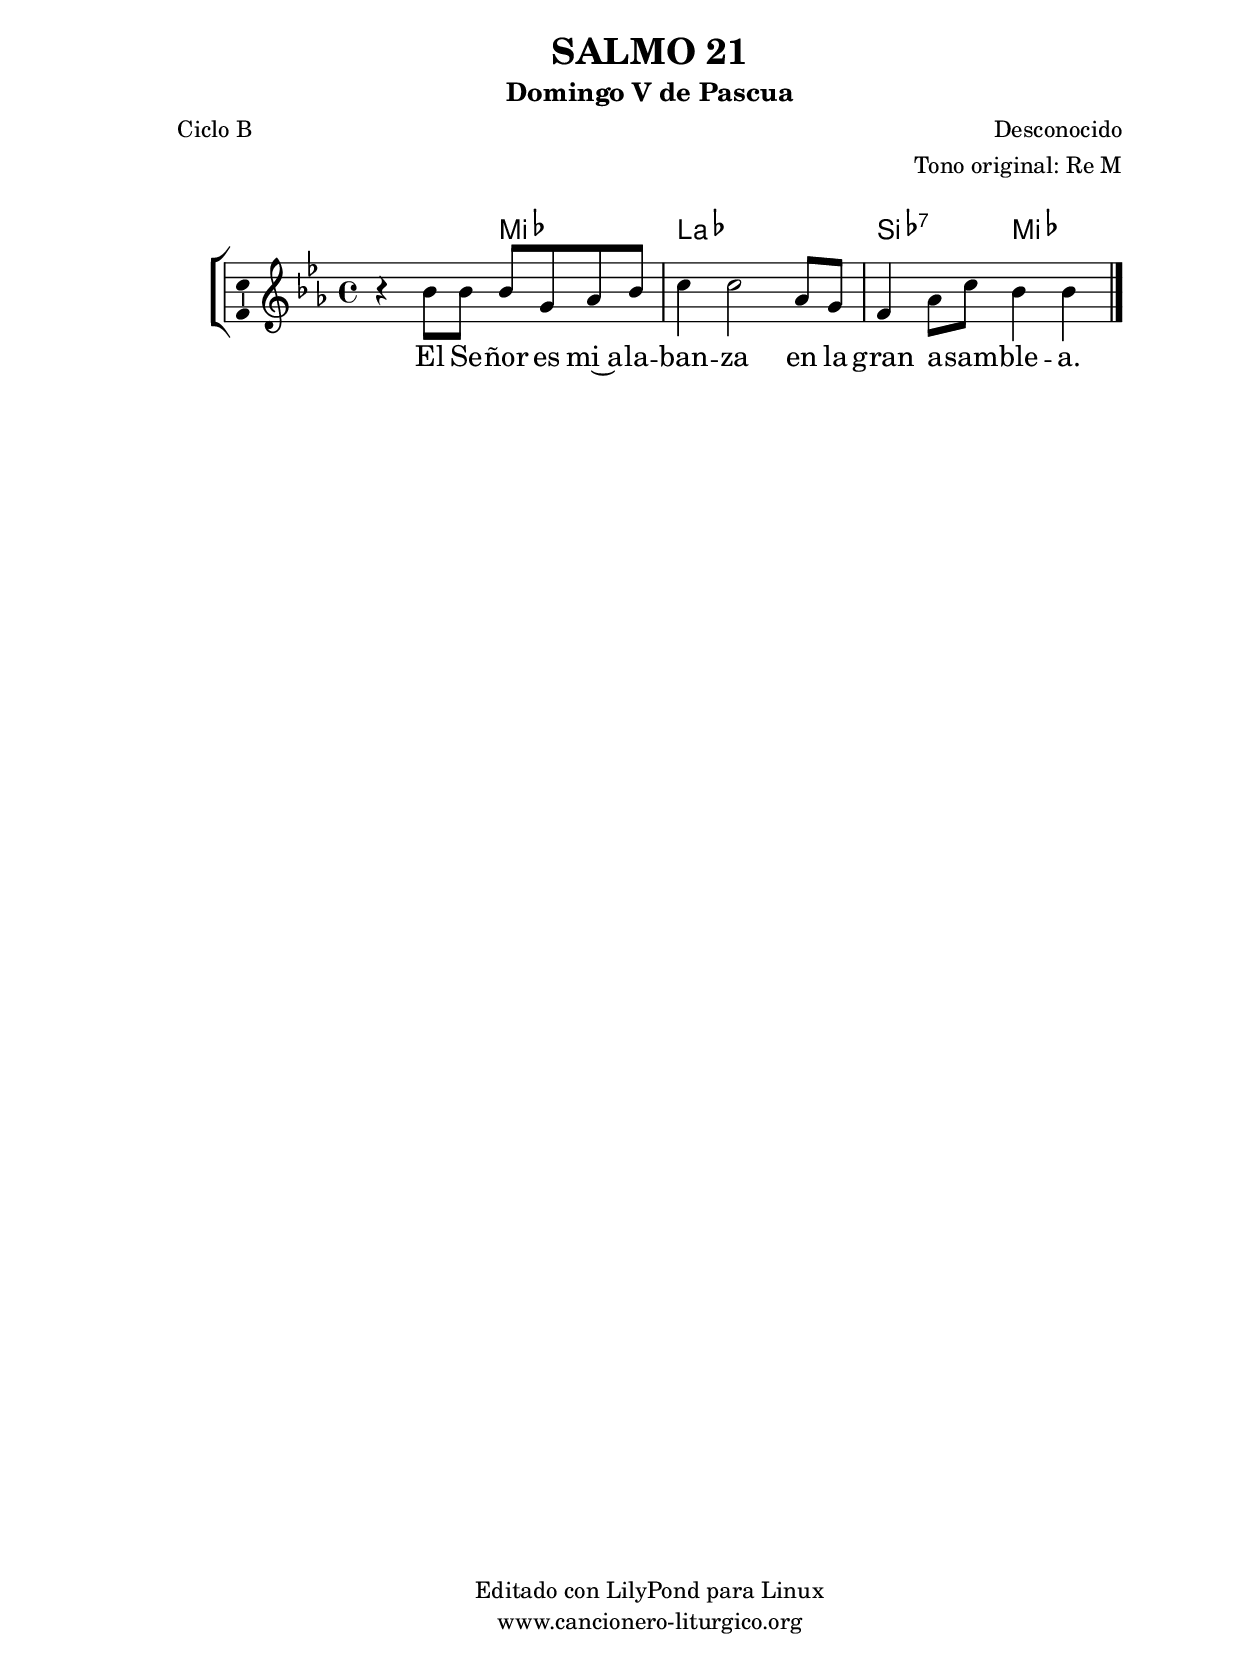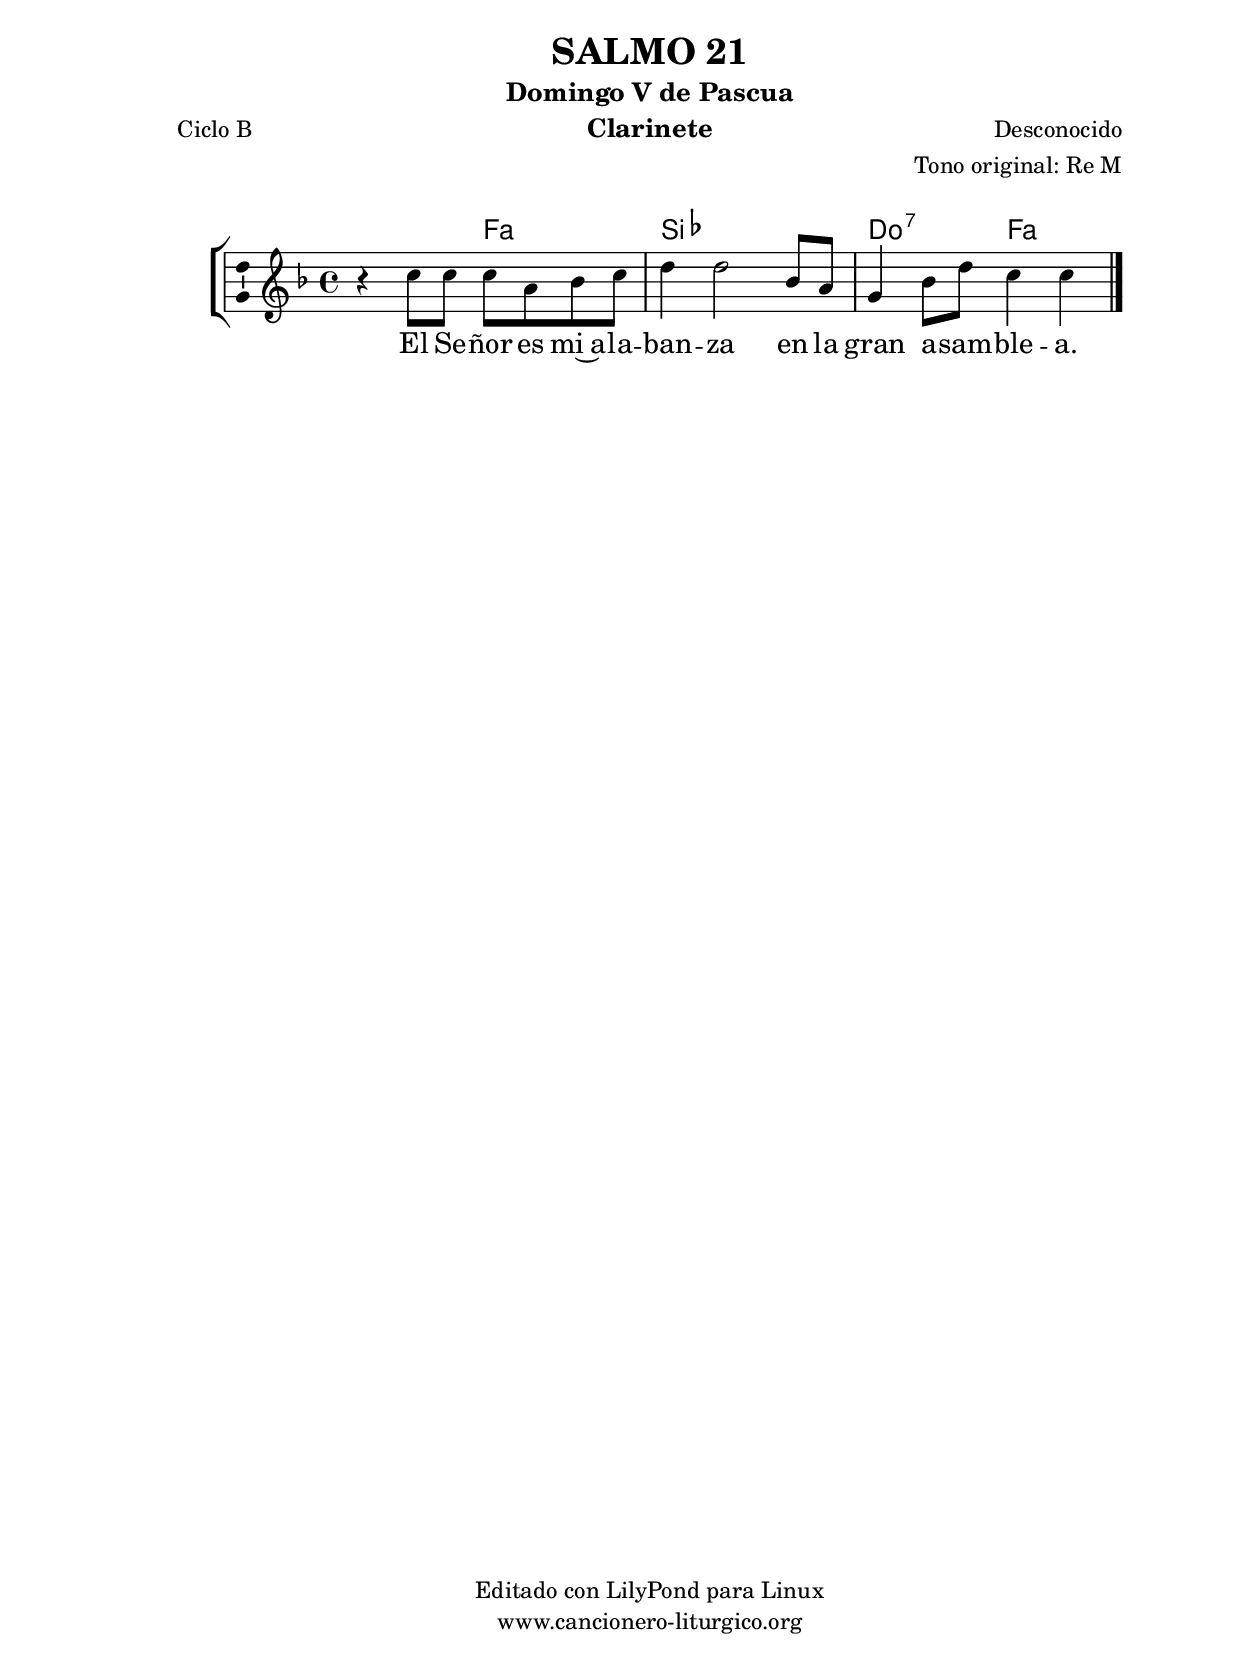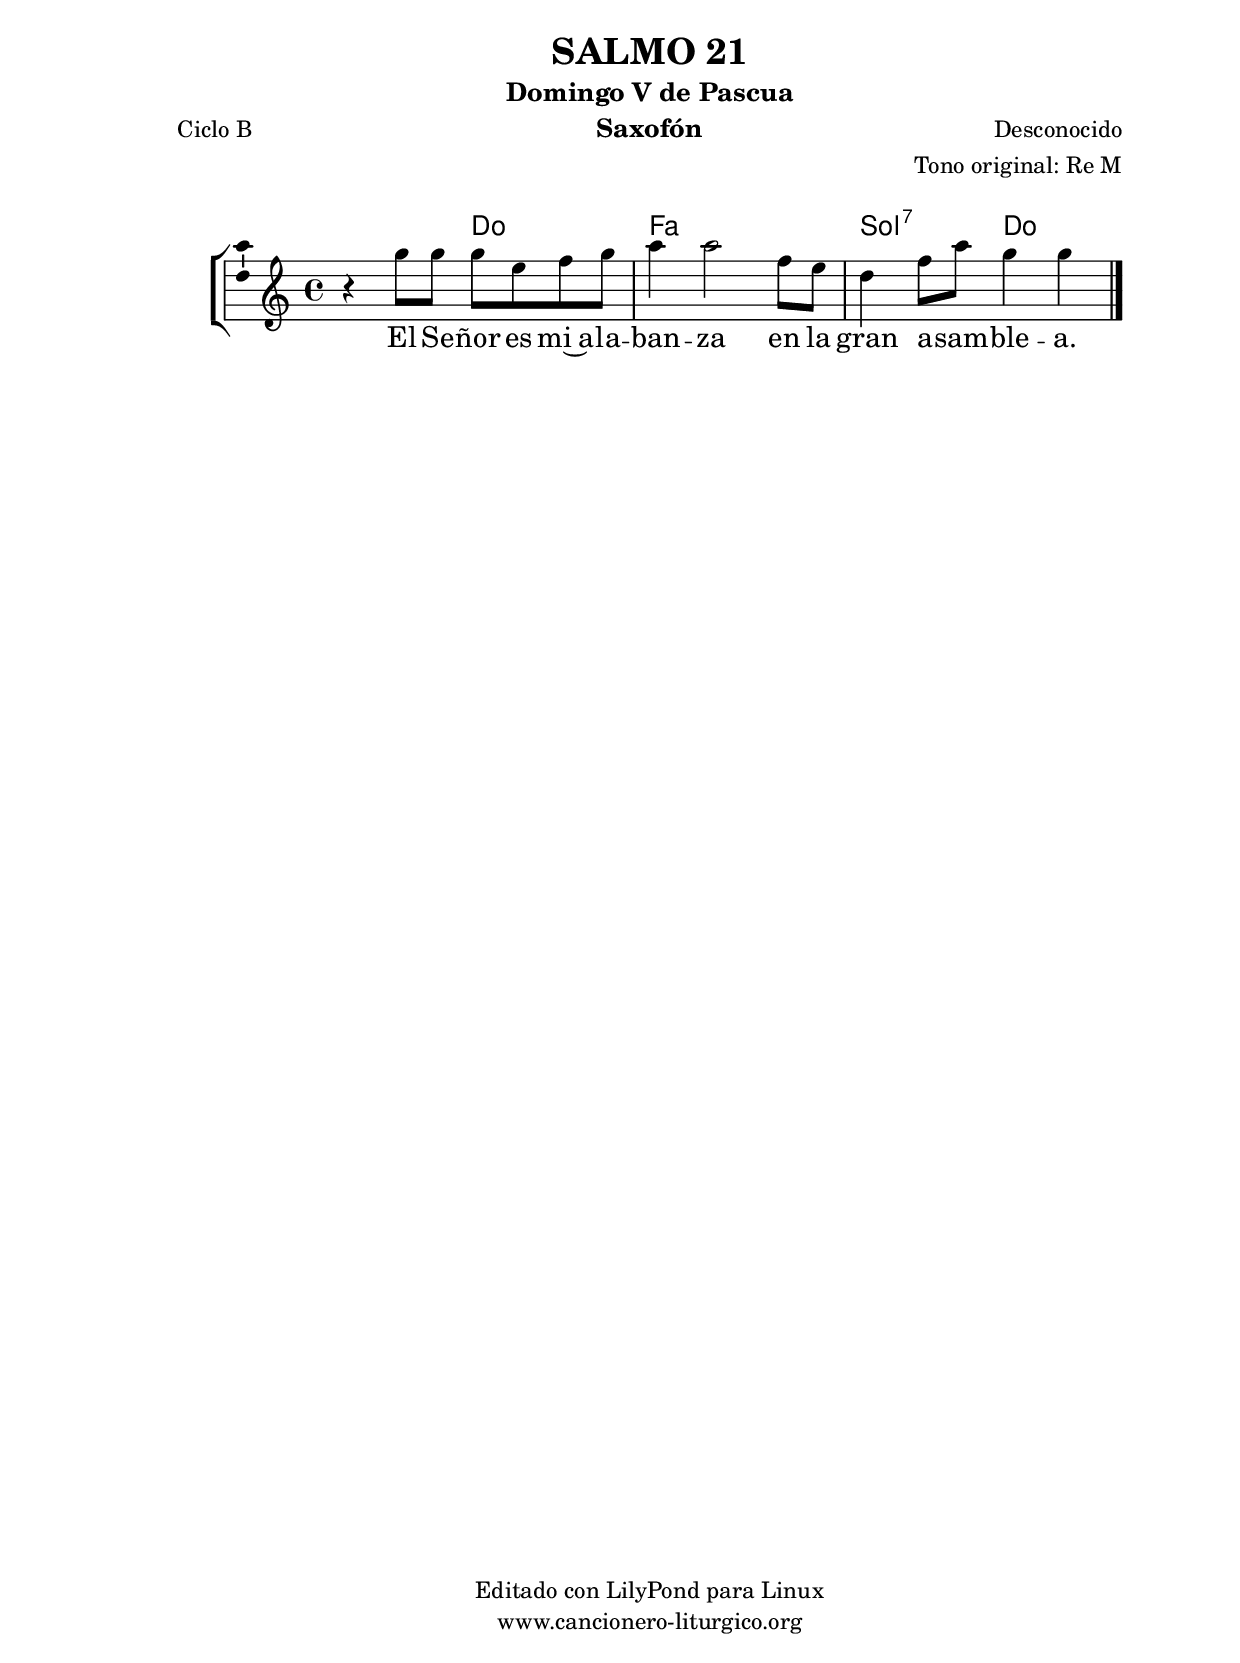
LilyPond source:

%
%para convertir .midi en .wav:
%timidity filename.midi -Ow -o finename.wav
%
%
%Para convertir de .wav a .mp3:
%lame -h -m j filename.wav
%
%
%para escuchar el midi:
%timidity nombrefichero.midi
%


%versión de lilypond para la que se ha escrito esta partitura:
\version "2.16.0"

	%Tamaño papel
	#(set-default-paper-size "a4")
	%Tamaño partitura
	#(set-global-staff-size 20)
	%No responde al pulsar sobre una nota
	#(ly:set-option 'point-and-click #f)

%parámetros del encabezamiento:
\header {
	title = "SALMO 21"
	subtitle = "Domingo V de Pascua"
	composer = "Desconocido"
	poet = "Ciclo B"
	meter = ""
	arranger = "Tono original: Re M"
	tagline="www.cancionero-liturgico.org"
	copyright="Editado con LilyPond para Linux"
	}

%parámetros asociados al papel:
\paper  {
	oddHeaderMarkup = \markup {\fill-line { \on-the-fly #not-first-page \fromproperty #'header:title \on-the-fly #not-first-page \fromproperty #'header:composer }}
	evenHeaderMarkup = \markup {\fill-line { \fromproperty #'header:composer \fromproperty #'header:title }}
	#(set-paper-size "a4")
	print-page-number = ##f
	first-page-number = 1
	print-first-page-number = ##f
%	head-separation = 3.0 \cm
	top-margin = 2.0 \cm
	bottom-margin = 0.5\cm
%%%	bottom-margin = -1.0\cm
	left-margin = 3.0 \cm
	line-width = 16.0 \cm 
	indent = 8\mm
	interscoreline = 2.\mm
	between-system-space = 15\mm
%	para que las partituras no llenen la hoja:
	ragged-bottom = ##t
%	idem para la última hoja:
	ragged-last-bottom = ##f
%	para que las partituras llenen el ancho del papel:
	ragged-last = ##f
	after-title-space = 2.5 \cm
%page-count=1
%system-count=1

	%Flexible Vertical Spacing
%	markup-markup-spacing =
%	#'((basic-distance . 15) (minimum-distance . 15) (padding . 3))
	markup-system-spacing =
	#'((basic-distance . 15) (minimum-distance . 15) (padding . 3))
	system-system-spacing =
	#'((basic-distance . 15) (minimum-distance . 15) (padding . 3))
	score-system-spacing =
	#'((basic-distance . 15) (minimum-distance . 15) (padding . 5))
%	top-system-spacing = % header
%	#'((basic-distance . 8) (minimum-distance . 0) (padding . 3))
%	top-markup-spacing =
%	#'((basic-distance . 20) (minimum-distance . 20) (padding . 3))
	last-bottom-spacing = % footer
	#'((basic-distance . 5) (minimum-distance . 5) (padding . 3))
%	score-markup-spacing =
%	#'((basic-distance . 16) (minimum-distance . 13) (padding . 3))

	}


%parámetros que afectan a toda la partitura:
global =  {
	%clave de sol (G):
	\clef G
	%armadura:
	\transpose d ees
	\key d \major
	\tempo 4=100
	\set Score.tempoHideNote = ##t
	}


acordes = {
	\italianChords
	\chordmode {
	\transpose d ees
{

s2
d2 g1 a2:7 d

	}
	}
}

melodia = 
	\transpose d ees
{
	\relative c''{

\time 4/4
r4 a8 a a fis g a
b4 b2 g8 fis
e4 g8 b a4 a

	\bar "|."
	}
	}


texto = \lyricmode {
El Se -- ñor es mi~a -- la -- ban -- za en la gran a -- sam -- ble -- a.
	}


acordesStaff = \context ChordNames = acordesStaff <<
	\set chordChanges = ##t
	\acordes
	>>


vozStaff = \context Voice = vozStaff
\with {\consists "Ambitus_engraver"}
<<
%	\set Staff.instrumentName = ""
%	\set Staff.shortInstrumentName = ""
%	\set Staff.midiInstrument = #"clarinet"
%	\set Staff.midiInstrument = #"cello"
%	\set Staff.midiInstrument = #"flute"
	\set Staff.midiInstrument = #"electric guitar (jazz)"
%	\set Staff.midiInstrument = #"english horn"
%	\set Staff.midiInstrument = #"violin"
%	\set Staff.midiInstrument = #"glockenspiel"
	\set Staff.midiMinimumVolume = #0.7
	\set Staff.midiMaximumVolume = #0.9
	\global
	\melodia
	>>


textoStaff = \context Lyrics = textoStaff <<
	\lyricsto vozStaff \texto
	>>

\book {
	\score {
		\context ChoirStaff {
			\override StaffGroup.SystemStartBracket #'collapse-height = #1
			\override Score.SystemStartBar #'collapse-height = #1
			<<
			\acordesStaff
			\vozStaff
			\textoStaff
			>>
			}
		\layout {
	    		\context {
				\Lyrics
				\override LyricText #'font-size = #2
				}
	   		 \context {
				\Score
				%fontSize = #3
				\override StaffSymbol #'staff-space = #(magstep +3)
				%\override Beam #'thickness = #0.55
				%\override SpacingSpanner #'spacing-increment = #1.0
				%\override Slur #'height-limit = #1.5
				}
			}
		}
	\score {
		\unfoldRepeats
		\context ChoirStaff {
			<<
			\acordesStaff
			\vozStaff
			>>
			}
		\midi {
	  		\context {
	  			\Score
				tempoWholesPerMinute = #(ly:make-moment 70 4)
				}
			}
		}
	}

%Partitura para clarinete
#(define output-suffix "C")
\book {
	\header{
		instrument = "Clarinete"
		}
	\score {
		\context ChoirStaff {
			\override StaffGroup.SystemStartBracket #'collapse-height = #1
			\override Score.SystemStartBar #'collapse-height = #1
\transpose c d
			<<
			\acordesStaff
			\vozStaff
			\textoStaff
			>>
			}
		\layout {
	    		\context {
				\Lyrics
				\override LyricText #'font-size = #2
				}
	   		 \context {
				\Score
				%fontSize = #3
				\override StaffSymbol #'staff-space = #(magstep +3)
				%\override Beam #'thickness = #0.55
				%\override SpacingSpanner #'spacing-increment = #1.0
				%\override Slur #'height-limit = #1.5
				}
			}
		}
	}

%Partitura para saxofón
#(define output-suffix "S")
\book {
	\header{
		instrument = "Saxofón"
		}
	\score {
		\context ChoirStaff {
			\override StaffGroup.SystemStartBracket #'collapse-height = #1
			\override Score.SystemStartBar #'collapse-height = #1
\transpose c a
			<<
			\acordesStaff
			\vozStaff
			\textoStaff
			>>
			}
		\layout {
	    		\context {
				\Lyrics
				\override LyricText #'font-size = #2
				}
	   		 \context {
				\Score
				%fontSize = #3
				\override StaffSymbol #'staff-space = #(magstep +3)
				%\override Beam #'thickness = #0.55
				%\override SpacingSpanner #'spacing-increment = #1.0
				%\override Slur #'height-limit = #1.5
				}
			}
		}
	}

